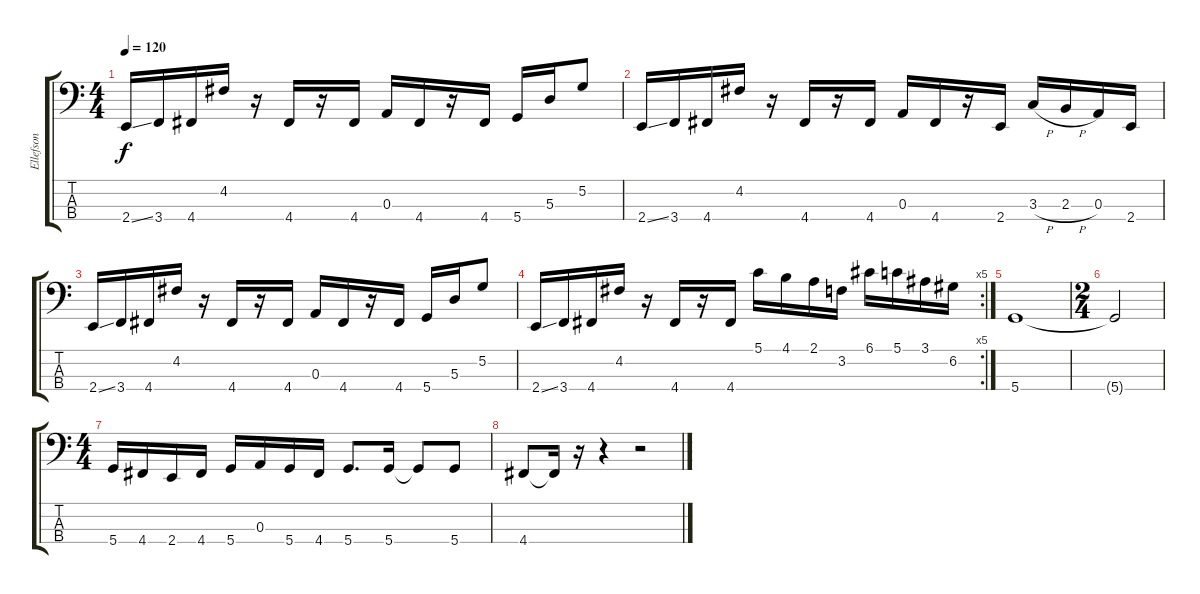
\track ("Ellefson" "Ellefson") {instrument electricbasspick}
\staff {score tabs}
\tuning (G2 D2 A1 D1) {hide}
\ts (4 4)
\tempo 120
\clef f4
\ks c
2.4{ss}.16{dy f} 3.4.16 4.4.16 4.2.16 r.16 4.4.16 r.16 4.4.16 0.3.16 4.4.16 r.16 4.4.16 5.4.16 5.3.16 5.2.8 |
2.4{ss}.16 3.4.16 4.4.16 4.2.16 r.16 4.4.16 r.16 4.4.16 0.3.16 4.4.16 r.16 2.4.16 3.3{h}.16 2.3{h}.16 0.3.16 2.4.16 |
2.4{ss}.16 3.4.16 4.4.16 4.2.16 r.16 4.4.16 r.16 4.4.16 0.3.16 4.4.16 r.16 4.4.16 5.4.16 5.3.16 5.2.8 |
\rc 5
2.4{ss}.16 3.4.16 4.4.16 4.2.16 r.16 4.4.16 r.16 4.4.16 5.1.16 4.1.16 2.1.16 3.2.16 6.1.16 5.1.16 3.1.16 6.2.16 |
5.4.1 |
\ts (2 4)
5.4{t}.2 |
\ts (4 4)
5.4.16 4.4.16 2.4.16 4.4.16 5.4.16 0.3.16 5.4.16 4.4.16 5.4.8{d} 5.4.16 5.4{t}.8 5.4.8 |
4.4.8 4.4{t}.16 r.16 r.4 r.2
